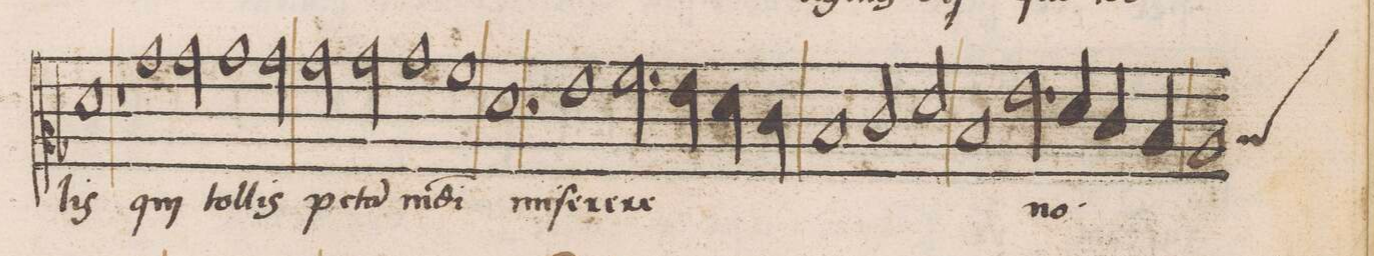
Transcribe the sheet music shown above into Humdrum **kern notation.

**kern	**text
*I"CANTVS	*
*clefC3	*
*k[b-]	*
*met(C|)	*
*M2/1	*
*clefC2	*
1f\	-lis
1r	.
=51-	=51-
1b-\	qui
2b-\	tol-
1b-\	-lis
=52-	=52-
2b-\	p(ec)-
2b-\	-c(a)-
2b-\	-ta
=53-	=53-
1b-\	m(un)-
1a\	-di
=54-	=54-
1.f\	mi-
1g\	-ſe-
=55-	=55-
2.a\	-re-
4g\	-re
4f\	.
4e\	.
=56-	=56-
1d/	.
2e/	.
2f/	.
=57-	=57-
1d/	.
2.g\	no-
4f/	.
=58-	=58-
4e/	.
4d/	.
*custos:d	*
1c/	.
*-	*-
